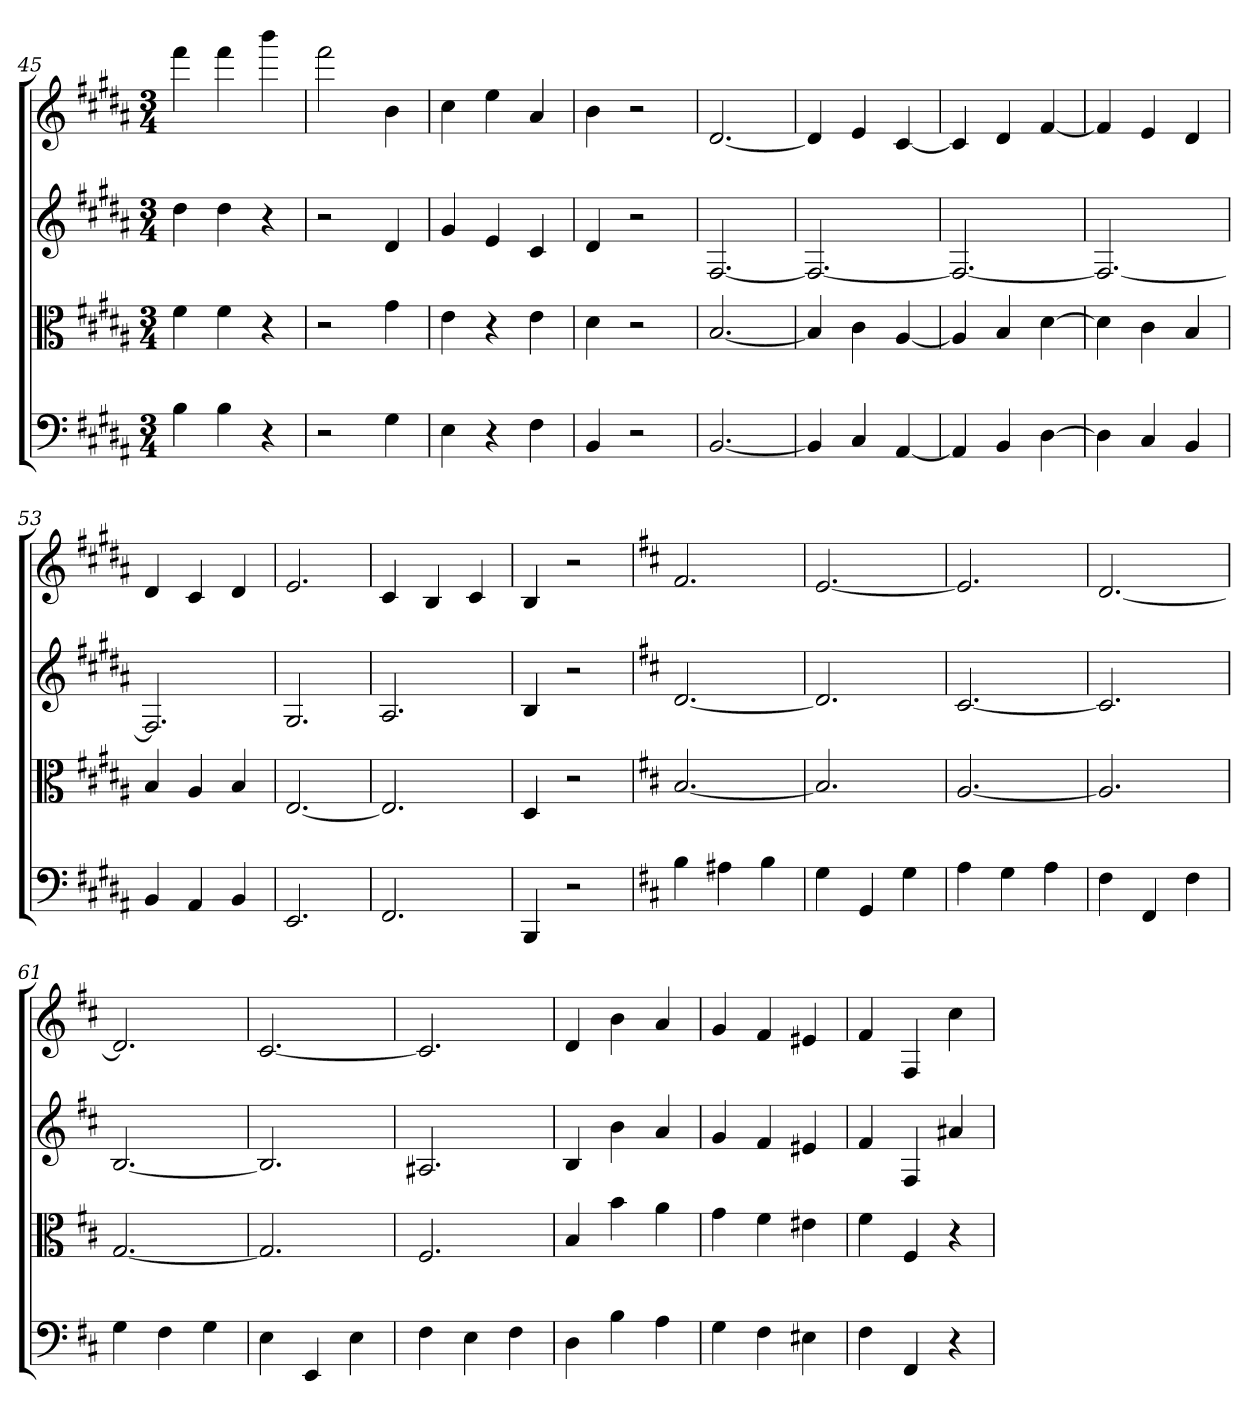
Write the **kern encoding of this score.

**kern	**kern	**kern	**kern
*part4	*part3	*part2	*part1
*staff4	*staff3	*staff2	*staff1
*clefF4	*clefC3	*clefG2	*clefG2
*k[f#c#g#d#a#]	*k[f#c#g#d#a#]	*k[f#c#g#d#a#]	*k[f#c#g#d#a#]
*B:	*B:	*B:	*B:
*M3/4	*M3/4	*M3/4	*M3/4
=45	=45	=45	=45
4B	4f#	4dd#	4fff#
4B	4f#	4dd#	4fff#
4r	4r	4r	4bbb
=46	=46	=46	=46
2r	2r	2r	2fff#
4G#	4g#	4d#	4b
=47	=47	=47	=47
4E	4e	4g#	4cc#
4r	4r	4e	4ee
4F#	4e	4c#	4a#
=48	=48	=48	=48
4BB	4d#	4d#	4b
2r	2r	2r	2r
=49	=49	=49	=49
[2.BB	[2.B	[2.F#	[2.d#
=50	=50	=50	=50
4BB]	4B]	2.F#_	4d#]
4C#	4c#	.	4e
[4AA#	[4A#	.	[4c#
=51	=51	=51	=51
4AA#]	4A#]	2.F#_	4c#]
4BB	4B	.	4d#
[4D#	[4d#	.	[4f#
=52	=52	=52	=52
4D#]	4d#]	2.F#_	4f#]
4C#	4c#	.	4e
4BB	4B	.	4d#
=53	=53	=53	=53
4BB	4B	2.F#]	4d#
4AA#	4A#	.	4c#
4BB	4B	.	4d#
=54	=54	=54	=54
2.EE	[2.E	2.G#	2.e
=55	=55	=55	=55
2.FF#	2.E]	2.A#	4c#
.	.	.	4B
.	.	.	4c#
=56	=56	=56	=56
4BBB	4D#	4B	4B
2r	2r	2r	2r
=57	=57	=57	=57
*k[f#c#]	*k[f#c#]	*k[f#c#]	*k[f#c#]
*b:	*b:	*b:	*b:
4B	[2.B	[2.d	2.f#
4A#X	.	.	.
4B	.	.	.
=58	=58	=58	=58
4G	2.B]	2.d]	[2.e
4GG	.	.	.
4G	.	.	.
=59	=59	=59	=59
4A	[2.A	[2.c#	2.e]
4G	.	.	.
4A	.	.	.
=60	=60	=60	=60
4F#	2.A]	2.c#]	[2.d
4FF#	.	.	.
4F#	.	.	.
=61	=61	=61	=61
4G	[2.G	[2.B	2.d]
4F#	.	.	.
4G	.	.	.
=62	=62	=62	=62
4E	2.G]	2.B]	[2.c#
4EE	.	.	.
4E	.	.	.
=63	=63	=63	=63
4F#	2.F#	2.A#X	2.c#]
4E	.	.	.
4F#	.	.	.
=64	=64	=64	=64
4D	4B	4B	4d
4B	4b	4b	4b
4A	4a	4a	4a
=65	=65	=65	=65
4G	4g	4g	4g
4F#	4f#	4f#	4f#
4E#X	4e#X	4e#X	4e#X
=66	=66	=66	=66
4F#	4f#	4f#	4f#
4FF#	4F#	4F#	4F#
4r	4r	4a#X	4cc#
=	=	=	=
*-	*-	*-	*-
